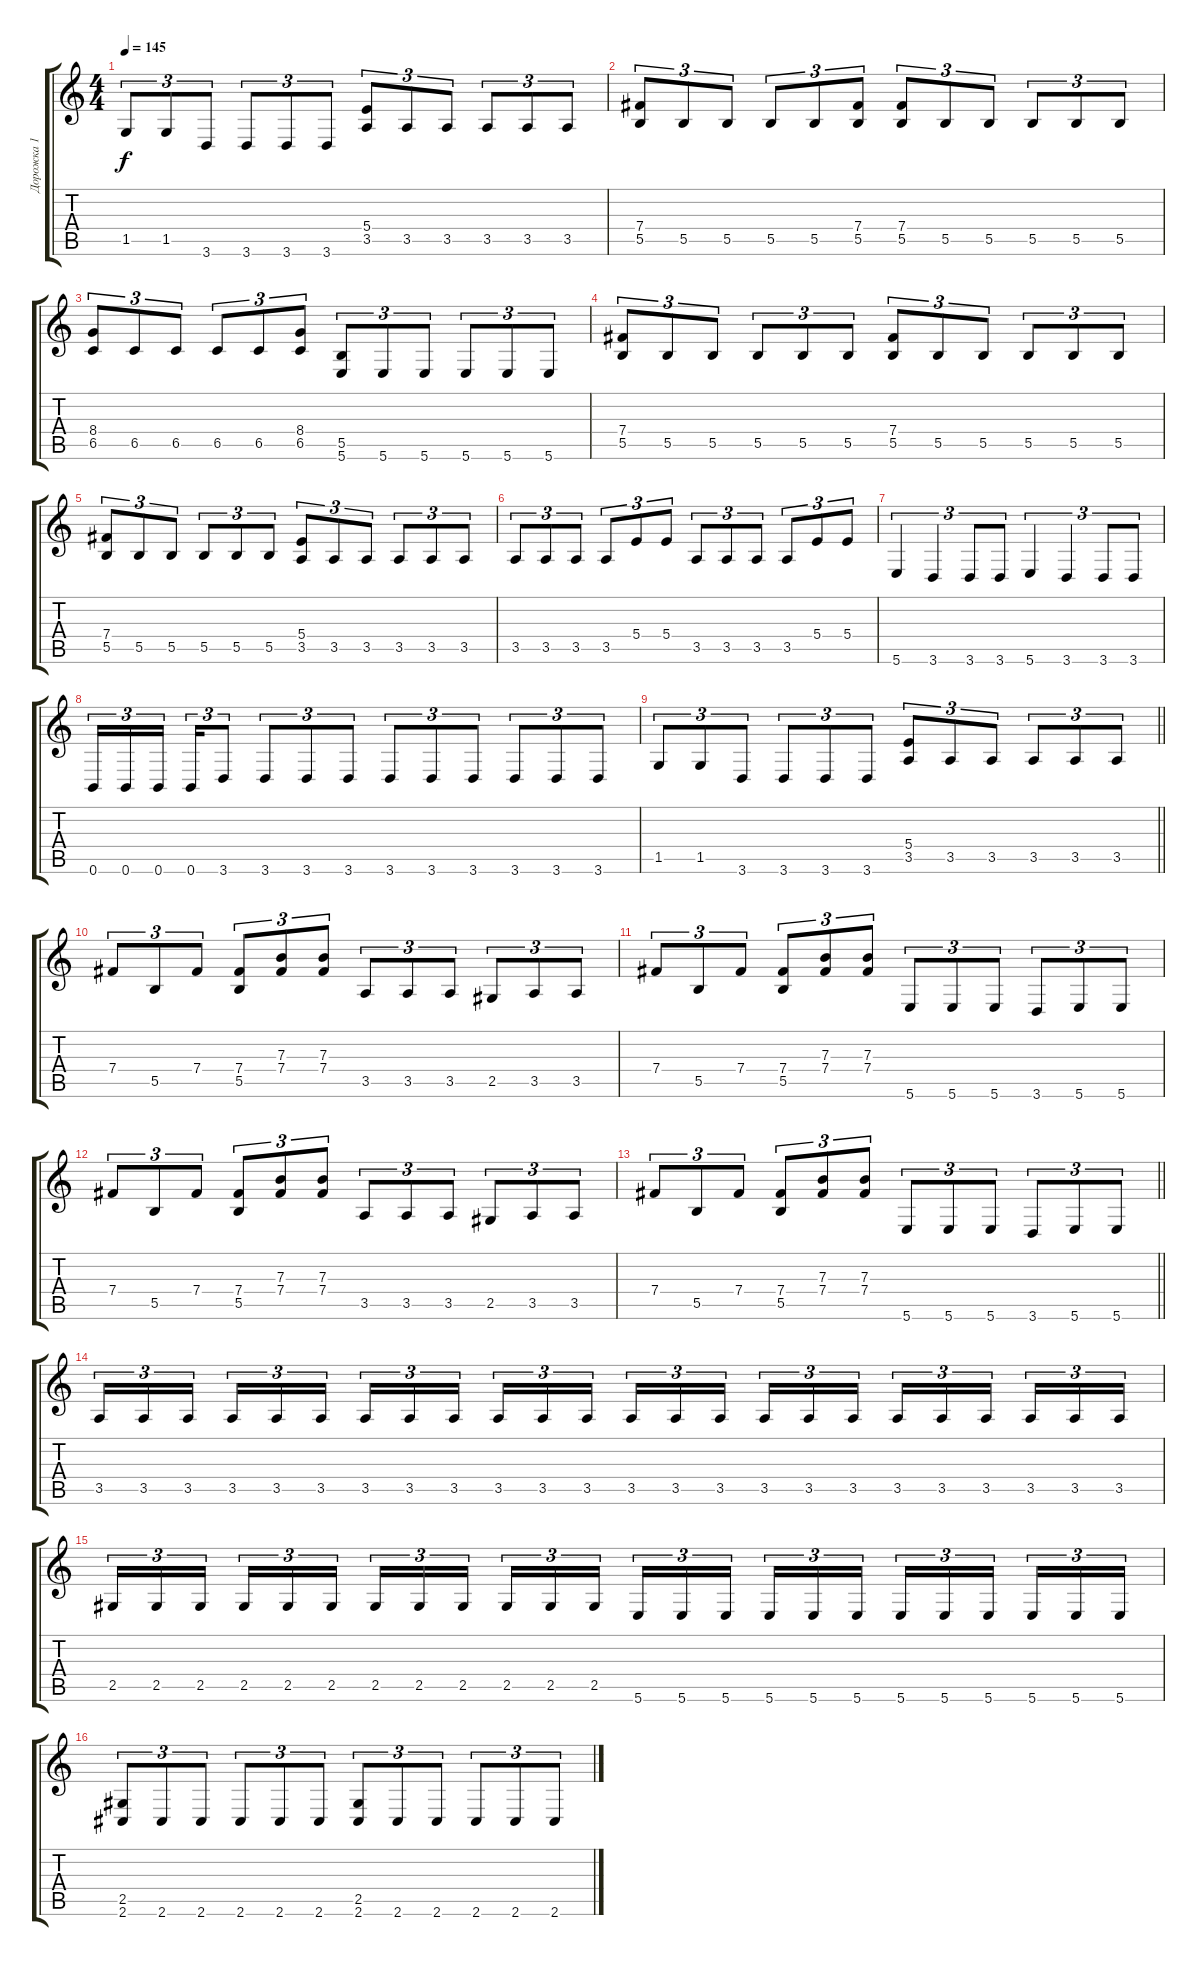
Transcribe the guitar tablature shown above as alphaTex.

\track ("Дорожка 1" "Дорожка 1") {instrument distortionguitar}
\staff {score tabs}
\tuning (Db4 Ab3 E3 B2 Gb2 B1) {hide}
\ts (4 4)
\tempo 145
\clef g2
\ks c
1.5.8{tu (3 2) dy f} 1.5.8{tu (3 2)} 3.6.8{tu (3 2)} 3.6.8{tu (3 2)} 3.6.8{tu (3 2)} 3.6.8{tu (3 2)} (5.4 3.5).8{tu (3 2)} 3.5.8{tu (3 2)} 3.5.8{tu (3 2)} 3.5.8{tu (3 2)} 3.5.8{tu (3 2)} 3.5.8{tu (3 2)} |
(7.4 5.5).8{tu (3 2)} 5.5.8{tu (3 2)} 5.5.8{tu (3 2)} 5.5.8{tu (3 2)} 5.5.8{tu (3 2)} (7.4 5.5).8{tu (3 2)} (7.4 5.5).8{tu (3 2)} 5.5.8{tu (3 2)} 5.5.8{tu (3 2)} 5.5.8{tu (3 2)} 5.5.8{tu (3 2)} 5.5.8{tu (3 2)} |
(8.4 6.5).8{tu (3 2)} 6.5.8{tu (3 2)} 6.5.8{tu (3 2)} 6.5.8{tu (3 2)} 6.5.8{tu (3 2)} (8.4 6.5).8{tu (3 2)} (5.5 5.6).8{tu (3 2)} 5.6.8{tu (3 2)} 5.6.8{tu (3 2)} 5.6.8{tu (3 2)} 5.6.8{tu (3 2)} 5.6.8{tu (3 2)} |
(7.4 5.5).8{tu (3 2)} 5.5.8{tu (3 2)} 5.5.8{tu (3 2)} 5.5.8{tu (3 2)} 5.5.8{tu (3 2)} 5.5.8{tu (3 2)} (7.4 5.5).8{tu (3 2)} 5.5.8{tu (3 2)} 5.5.8{tu (3 2)} 5.5.8{tu (3 2)} 5.5.8{tu (3 2)} 5.5.8{tu (3 2)} |
(7.4 5.5).8{tu (3 2)} 5.5.8{tu (3 2)} 5.5.8{tu (3 2)} 5.5.8{tu (3 2)} 5.5.8{tu (3 2)} 5.5.8{tu (3 2)} (5.4 3.5).8{tu (3 2)} 3.5.8{tu (3 2)} 3.5.8{tu (3 2)} 3.5.8{tu (3 2)} 3.5.8{tu (3 2)} 3.5.8{tu (3 2)} |
3.5.8{tu (3 2)} 3.5.8{tu (3 2)} 3.5.8{tu (3 2)} 3.5.8{tu (3 2)} 5.4.8{tu (3 2)} 5.4.8{tu (3 2)} 3.5.8{tu (3 2)} 3.5.8{tu (3 2)} 3.5.8{tu (3 2)} 3.5.8{tu (3 2)} 5.4.8{tu (3 2)} 5.4.8{tu (3 2)} |
5.6.4{tu (3 2)} 3.6.4{tu (3 2)} 3.6.8{tu (3 2)} 3.6.8{tu (3 2)} 5.6.4{tu (3 2)} 3.6.4{tu (3 2)} 3.6.8{tu (3 2)} 3.6.8{tu (3 2)} |
0.6.16{tu (3 2)} 0.6.16{tu (3 2)} 0.6.16{tu (3 2) beam splitsecondary} 0.6.16{tu (3 2)} 3.6.8{tu (3 2)} 3.6.8{tu (3 2)} 3.6.8{tu (3 2)} 3.6.8{tu (3 2)} 3.6.8{tu (3 2)} 3.6.8{tu (3 2)} 3.6.8{tu (3 2)} 3.6.8{tu (3 2)} 3.6.8{tu (3 2)} 3.6.8{tu (3 2)} |
\barLineRight lightlight
1.5.8{tu (3 2)} 1.5.8{tu (3 2)} 3.6.8{tu (3 2)} 3.6.8{tu (3 2)} 3.6.8{tu (3 2)} 3.6.8{tu (3 2)} (5.4 3.5).8{tu (3 2)} 3.5.8{tu (3 2)} 3.5.8{tu (3 2)} 3.5.8{tu (3 2)} 3.5.8{tu (3 2)} 3.5.8{tu (3 2)} |
\section ("" " ")
7.4.8{tu (3 2)} 5.5.8{tu (3 2)} 7.4.8{tu (3 2)} (7.4 5.5).8{tu (3 2)} (7.3 7.4).8{tu (3 2)} (7.3 7.4).8{tu (3 2)} 3.5.8{tu (3 2)} 3.5.8{tu (3 2)} 3.5.8{tu (3 2)} 2.5.8{tu (3 2)} 3.5.8{tu (3 2)} 3.5.8{tu (3 2)} |
7.4.8{tu (3 2)} 5.5.8{tu (3 2)} 7.4.8{tu (3 2)} (7.4 5.5).8{tu (3 2)} (7.3 7.4).8{tu (3 2)} (7.3 7.4).8{tu (3 2)} 5.6.8{tu (3 2)} 5.6.8{tu (3 2)} 5.6.8{tu (3 2)} 3.6.8{tu (3 2)} 5.6.8{tu (3 2)} 5.6.8{tu (3 2)} |
7.4.8{tu (3 2)} 5.5.8{tu (3 2)} 7.4.8{tu (3 2)} (7.4 5.5).8{tu (3 2)} (7.3 7.4).8{tu (3 2)} (7.3 7.4).8{tu (3 2)} 3.5.8{tu (3 2)} 3.5.8{tu (3 2)} 3.5.8{tu (3 2)} 2.5.8{tu (3 2)} 3.5.8{tu (3 2)} 3.5.8{tu (3 2)} |
\barLineRight lightlight
7.4.8{tu (3 2)} 5.5.8{tu (3 2)} 7.4.8{tu (3 2)} (7.4 5.5).8{tu (3 2)} (7.3 7.4).8{tu (3 2)} (7.3 7.4).8{tu (3 2)} 5.6.8{tu (3 2)} 5.6.8{tu (3 2)} 5.6.8{tu (3 2)} 3.6.8{tu (3 2)} 5.6.8{tu (3 2)} 5.6.8{tu (3 2)} |
\section ("" " ")
3.5.16{tu (3 2)} 3.5.16{tu (3 2)} 3.5.16{tu (3 2) beam splitsecondary} 3.5.16{tu (3 2)} 3.5.16{tu (3 2)} 3.5.16{tu (3 2)} 3.5.16{tu (3 2)} 3.5.16{tu (3 2)} 3.5.16{tu (3 2) beam splitsecondary} 3.5.16{tu (3 2)} 3.5.16{tu (3 2)} 3.5.16{tu (3 2)} 3.5.16{tu (3 2)} 3.5.16{tu (3 2)} 3.5.16{tu (3 2) beam splitsecondary} 3.5.16{tu (3 2)} 3.5.16{tu (3 2)} 3.5.16{tu (3 2)} 3.5.16{tu (3 2)} 3.5.16{tu (3 2)} 3.5.16{tu (3 2) beam splitsecondary} 3.5.16{tu (3 2)} 3.5.16{tu (3 2)} 3.5.16{tu (3 2)} |
2.5.16{tu (3 2)} 2.5.16{tu (3 2)} 2.5.16{tu (3 2) beam splitsecondary} 2.5.16{tu (3 2)} 2.5.16{tu (3 2)} 2.5.16{tu (3 2)} 2.5.16{tu (3 2)} 2.5.16{tu (3 2)} 2.5.16{tu (3 2) beam splitsecondary} 2.5.16{tu (3 2)} 2.5.16{tu (3 2)} 2.5.16{tu (3 2)} 5.6.16{tu (3 2)} 5.6.16{tu (3 2)} 5.6.16{tu (3 2) beam splitsecondary} 5.6.16{tu (3 2)} 5.6.16{tu (3 2)} 5.6.16{tu (3 2)} 5.6.16{tu (3 2)} 5.6.16{tu (3 2)} 5.6.16{tu (3 2) beam splitsecondary} 5.6.16{tu (3 2)} 5.6.16{tu (3 2)} 5.6.16{tu (3 2)} |
(2.5 2.6).8{tu (3 2)} 2.6.8{tu (3 2)} 2.6.8{tu (3 2)} 2.6.8{tu (3 2)} 2.6.8{tu (3 2)} 2.6.8{tu (3 2)} (2.5 2.6).8{tu (3 2)} 2.6.8{tu (3 2)} 2.6.8{tu (3 2)} 2.6.8{tu (3 2)} 2.6.8{tu (3 2)} 2.6.8{tu (3 2)}
